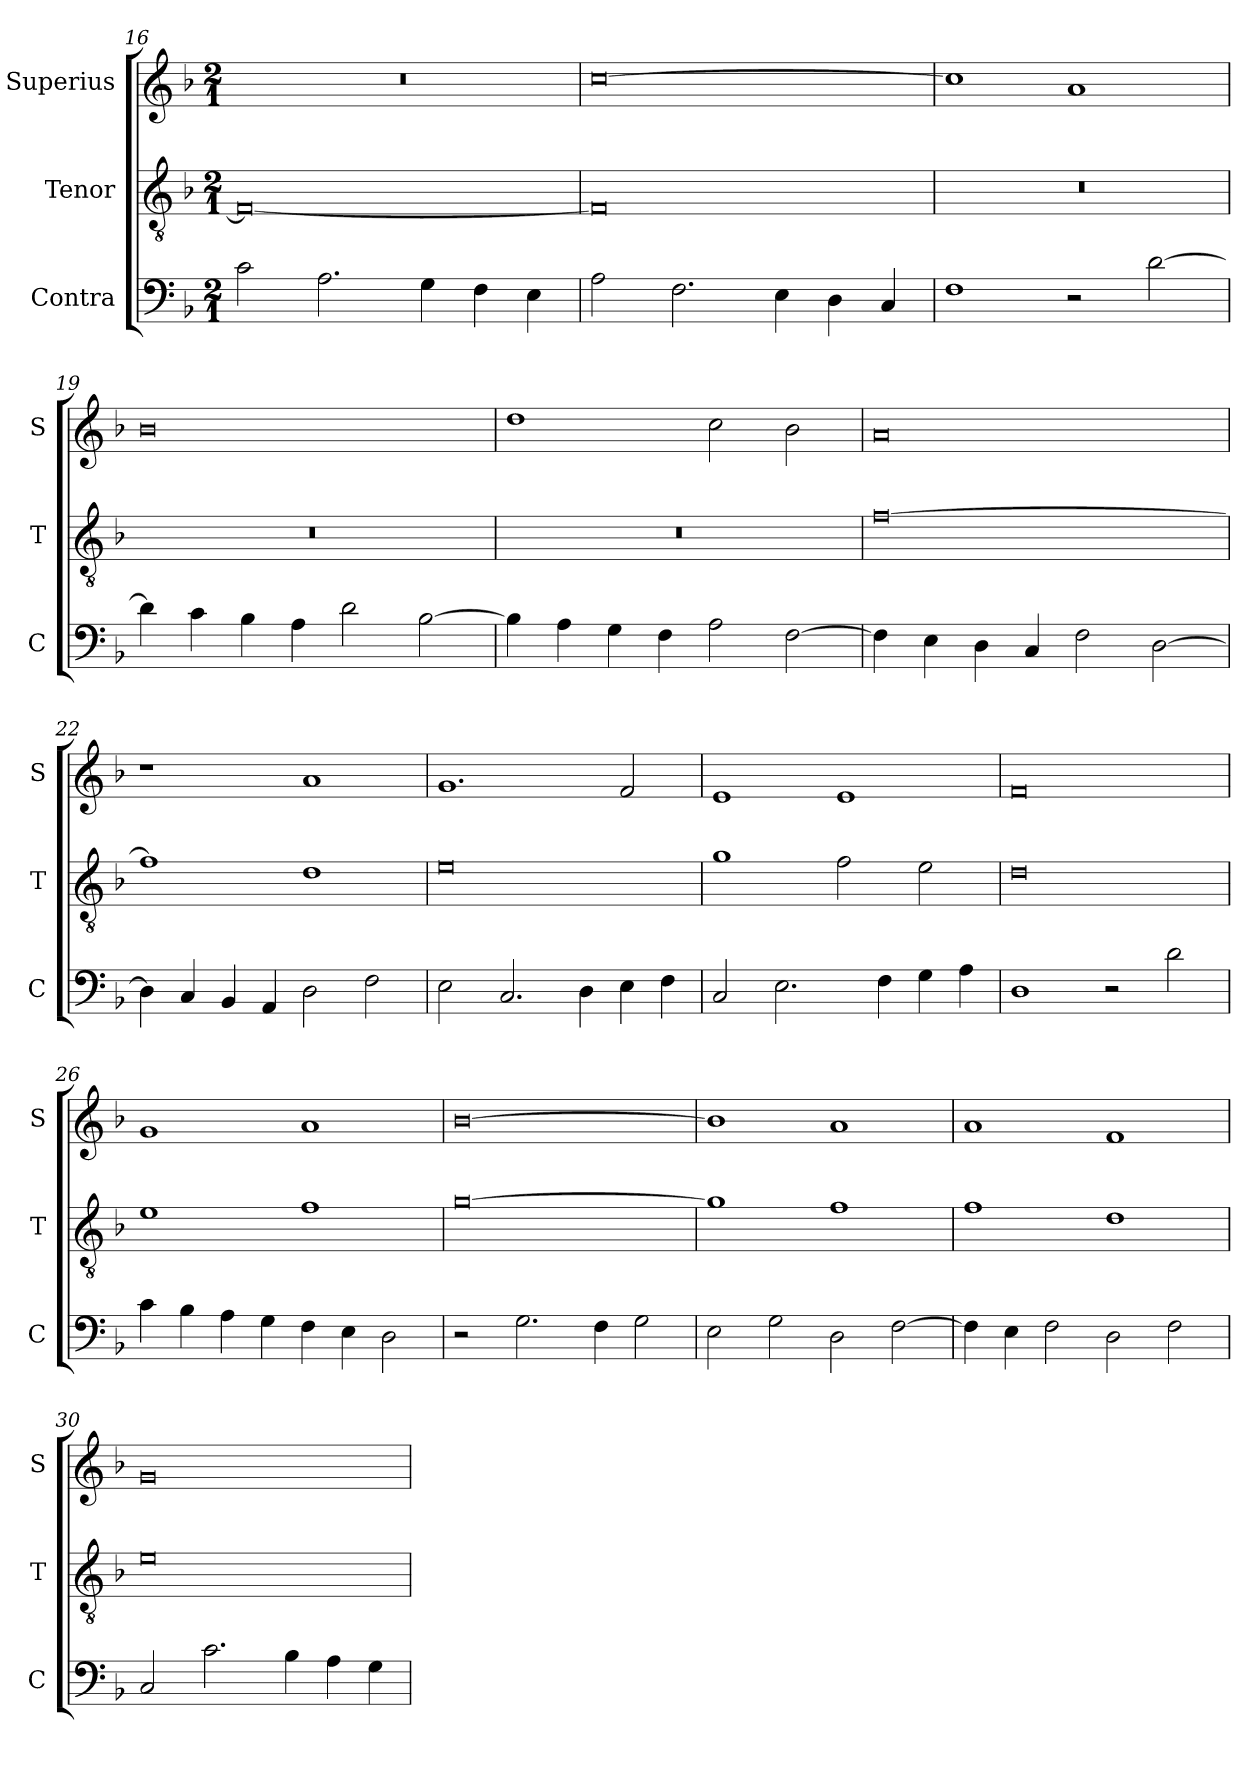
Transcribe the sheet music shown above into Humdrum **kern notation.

**kern	**kern	**kern
*part3	*part2	*part1
*staff3	*staff2	*staff1
*I"Contra	*I"Tenor	*I"Superius
*I'C	*I'T	*I'S
*clefF4	*clefGv2	*clefG2
*k[b-]	*k[b-]	*k[b-]
*M2/1	*M2/1	*M2/1
=16	=16	=16
2c\	0F_	0r
2.A\	.	.
4G\	.	.
4F\	.	.
4E\	.	.
=17	=17	=17
2A\	0F]	[0cc
2.F\	.	.
4E\	.	.
4D\	.	.
4C/	.	.
=18	=18	=18
1F	0r	1cc]
2r	.	1a
[2d\	.	.
=19	=19	=19
4d\]	0r	0b-
4c\	.	.
4B-\	.	.
4A\	.	.
2d\	.	.
[2B-\	.	.
=20	=20	=20
4B-\]	0r	1dd
4A\	.	.
4G\	.	.
4F\	.	.
2A\	.	2cc\
[2F\	.	2b-\
=21	=21	=21
4F\]	[0f	0a
4E\	.	.
4D\	.	.
4C/	.	.
2F\	.	.
[2D\	.	.
=22	=22	=22
4D\]	1f]	1r
4C/	.	.
4BB-/	.	.
4AA/	.	.
2D\	1d	1a
2F\	.	.
=23	=23	=23
2E\	0e	1.g
2.C/	.	.
4D\	.	.
4E\	.	2f/
4F\	.	.
=24	=24	=24
2C/	1g	1e
2.E\	.	.
.	2f\	1e
4F\	.	.
4G\	2e\	.
4A\	.	.
=25	=25	=25
1D	0d	0f
2r	.	.
2d\	.	.
=26	=26	=26
4c\	1e	1g
4B-\	.	.
4A\	.	.
4G\	.	.
4F\	1f	1a
4E\	.	.
2D\	.	.
=27	=27	=27
2r	[0g	[0b-
2.G\	.	.
4F\	.	.
2G\	.	.
=28	=28	=28
2E\	1g]	1b-]
2G\	.	.
2D\	1f	1a
[2F\	.	.
=29	=29	=29
4F\]	1f	1a
4E\	.	.
2F\	.	.
2D\	1d	1f
2F\	.	.
=30	=30	=30
2C/	0e	0g
2.c\	.	.
4B-\	.	.
4A\	.	.
4G\	.	.
=	=	=
*-	*-	*-
